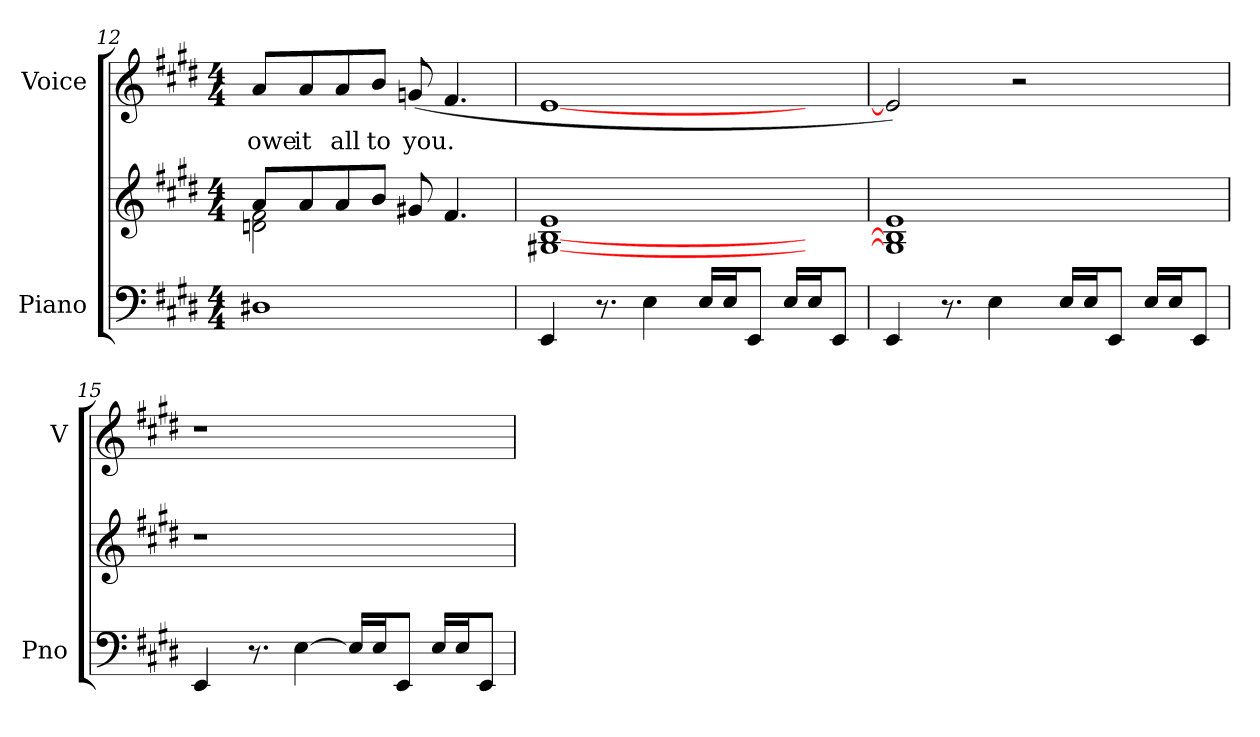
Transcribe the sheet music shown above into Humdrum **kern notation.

**kern	**kern	**kern	**text
*part2	*part2	*part1	*part1
*staff3	*staff2	*staff1	*staff1
*I"Piano	*	*I"Voice	*
*I'Pno	*	*I'V	*
!!LO:PB:g=z
*clefF4	*clefG2	*clefG2	*
*k[f#c#g#d#]	*k[f#c#g#d#]	*k[f#c#g#d#]	*
*M4/4	*M4/4	*M4/4	*
=12	=12	=12	=12
*	*^	*	*
!	!	!	!	!LO:LY:b
1D#X	8a/L	2dn\ 2f#\	8a/L	owe
!	!	!	!	!LO:LY:b
.	8a/	.	8a/	it
!	!	!	!	!LO:LY:b
.	8a/	.	8a/	all
!	!	!	!	!LO:LY:b
.	8b/J	.	8b/J	to
!	!	!	!	!LO:LY:b
.	8g#X/	2ryy	(<8gn/	you.
.	4.f#/	.	4.f#/	.
=13	=13	=13	=13	=13
4EE/	1e	[<1G#X [<1B	[<1e	.
8.r	.	.	.	.
4E\	.	.	.	.
16E/LL	.	.	.	.
16E/J	.	.	.	.
8EE/J	.	.	.	.
16E/LL	.	.	.	.
16E/J	8.ryy	8.ryy	8.ryy	.
8EE/J	.	.	.	.
=14	=14	=14	=14	=14
4EE/	1e	1G#] 1B]	2e/])	.
8.r	.	.	.	.
4E\	.	.	.	.
.	.	.	2r	.
16E/LL	.	.	.	.
16E/J	.	.	.	.
8EE/J	.	.	.	.
16E/LL	.	.	.	.
16E/J	8.ryy	8.ryy	8.ryy	.
8EE/J	.	.	.	.
*	*v	*v	*	*
!!LO:LB:g=z
=15	=15	=15	=15
4EE/	1r	1r	.
8.r	.	.	.
[>4E\	.	.	.
16E/LL]	.	.	.
16E/J	.	.	.
8EE/J	.	.	.
16E/LL	.	.	.
16E/J	8.ryy	8.ryy	.
8EE/J	.	.	.
=	=	=	=
*-	*-	*-	*-
